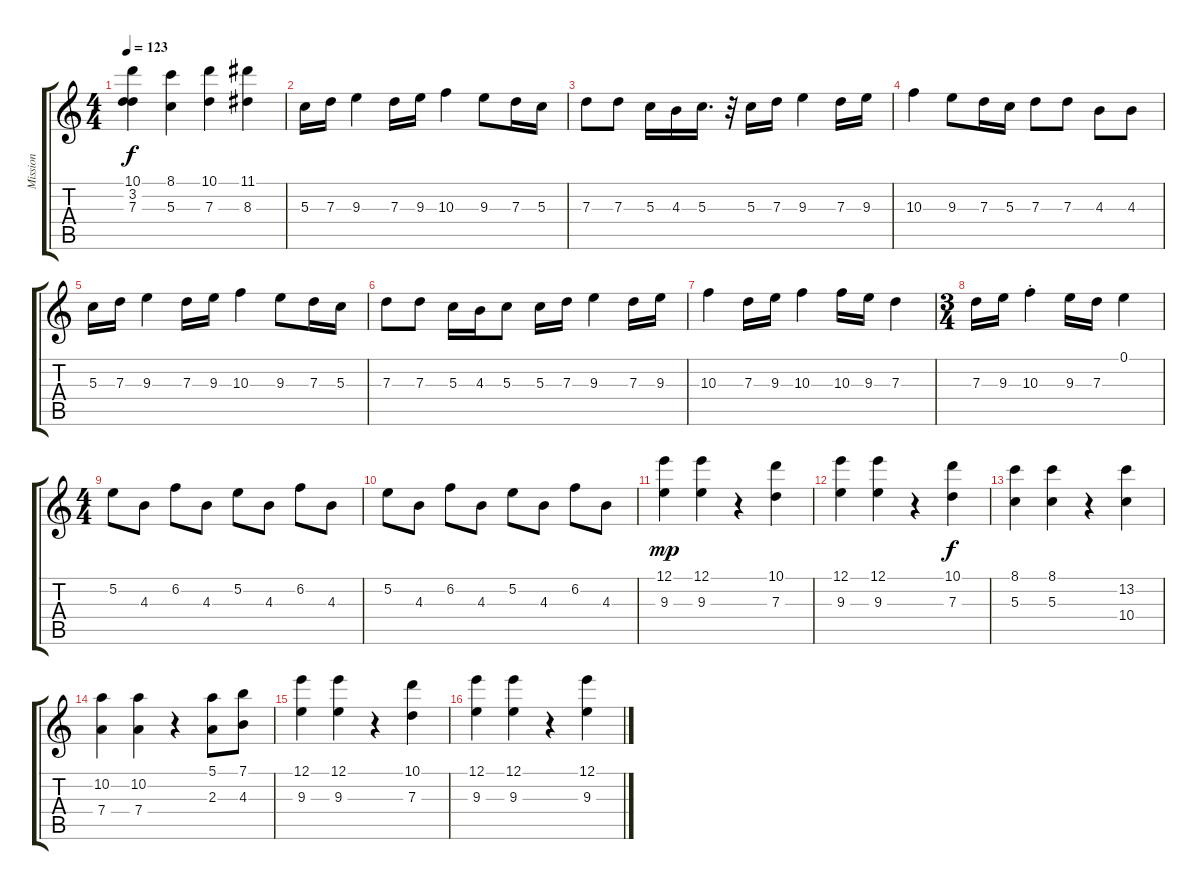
\track ("Mission" "Mission") {instrument overdrivenguitar}
\staff {score tabs}
\tuning (E4 B3 G3 D3 A2 E2) {hide}
\ts (4 4)
\tempo 123
\clef g2
\ks c
(10.1{t} 3.2 7.3{t}).4{dy f} (8.1 5.3).4 (10.1 7.3).4 (11.1 8.3).4 |
5.3.16 7.3.16 9.3.4 7.3.16 9.3.16 10.3.4 9.3.8 7.3.16 5.3.16 |
7.3.8 7.3.8 5.3.16 4.3.16 5.3.16{d} r.32 5.3.16 7.3.16 9.3.4 7.3.16 9.3.16 |
10.3.4 9.3.8 7.3.16 5.3.16 7.3.8 7.3.8 4.3.8 4.3.8 |
5.3.16 7.3.16 9.3.4 7.3.16 9.3.16 10.3.4 9.3.8 7.3.16 5.3.16 |
7.3.8 7.3.8 5.3.16 4.3.16 5.3.8 5.3.16 7.3.16 9.3.4 7.3.16 9.3.16 |
10.3.4 7.3.16 9.3.16 10.3.4 10.3.16 9.3.16 7.3.4 |
\ts (3 4)
7.3.16 9.3.16 10.3{st}.4 9.3.16 7.3.16 0.1.4 |
\ts (4 4)
5.2.8 4.3.8 6.2.8 4.3.8 5.2.8 4.3.8 6.2.8 4.3.8 |
5.2.8 4.3.8 6.2.8 4.3.8 5.2.8 4.3.8 6.2.8 4.3.8 |
(12.1 9.3).4{dy mp volume 8} (12.1 9.3).4 r.4 (10.1 7.3).4 |
(12.1 9.3).4 (12.1 9.3).4 r.4 (10.1 7.3).4{dy f} |
(8.1 5.3).4 (8.1 5.3).4 r.4 (13.2 10.4).4 |
(10.2 7.4).4 (10.2 7.4).4 r.4 (5.1 2.3).8 (7.1 4.3).8 |
(12.1 9.3).4 (12.1 9.3).4 r.4 (10.1 7.3).4 |
(12.1 9.3).4 (12.1 9.3).4 r.4 (12.1 9.3).4
